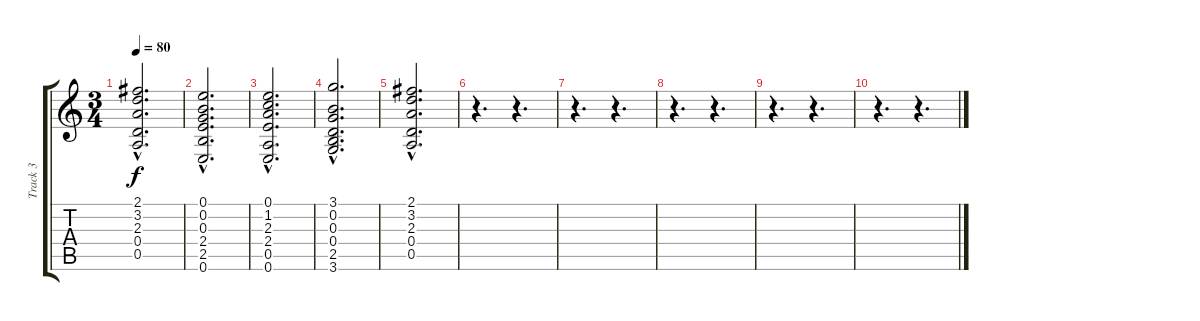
\track ("Track 3" "Track 3") {instrument distortionguitar}
\staff {score tabs}
\tuning (E4 B3 G3 D3 A2 E2) {hide}
\ts (3 4)
\tempo 80
\clef g2
\ks c
(2.1{hac} 3.2{hac} 2.3{hac} 0.4{hac} 0.5{hac}).2{d dy f} |
(0.1{hac} 0.2{hac} 0.3{hac} 2.4{hac} 2.5{hac} 0.6{hac}).2{d} |
(0.1{hac} 1.2{hac} 2.3{hac} 2.4{hac} 0.5{hac} 0.6{hac}).2{d} |
(3.1{hac} 0.2{hac} 0.3{hac} 0.4{hac} 2.5{hac} 3.6{hac}).2{d} |
(2.1{hac} 3.2{hac} 2.3{hac} 0.4{hac} 0.5{hac}).2{d} |
r.4{d} r.4{d} |
r.4{d} r.4{d} |
r.4{d} r.4{d} |
r.4{d} r.4{d} |
r.4{d} r.4{d}
